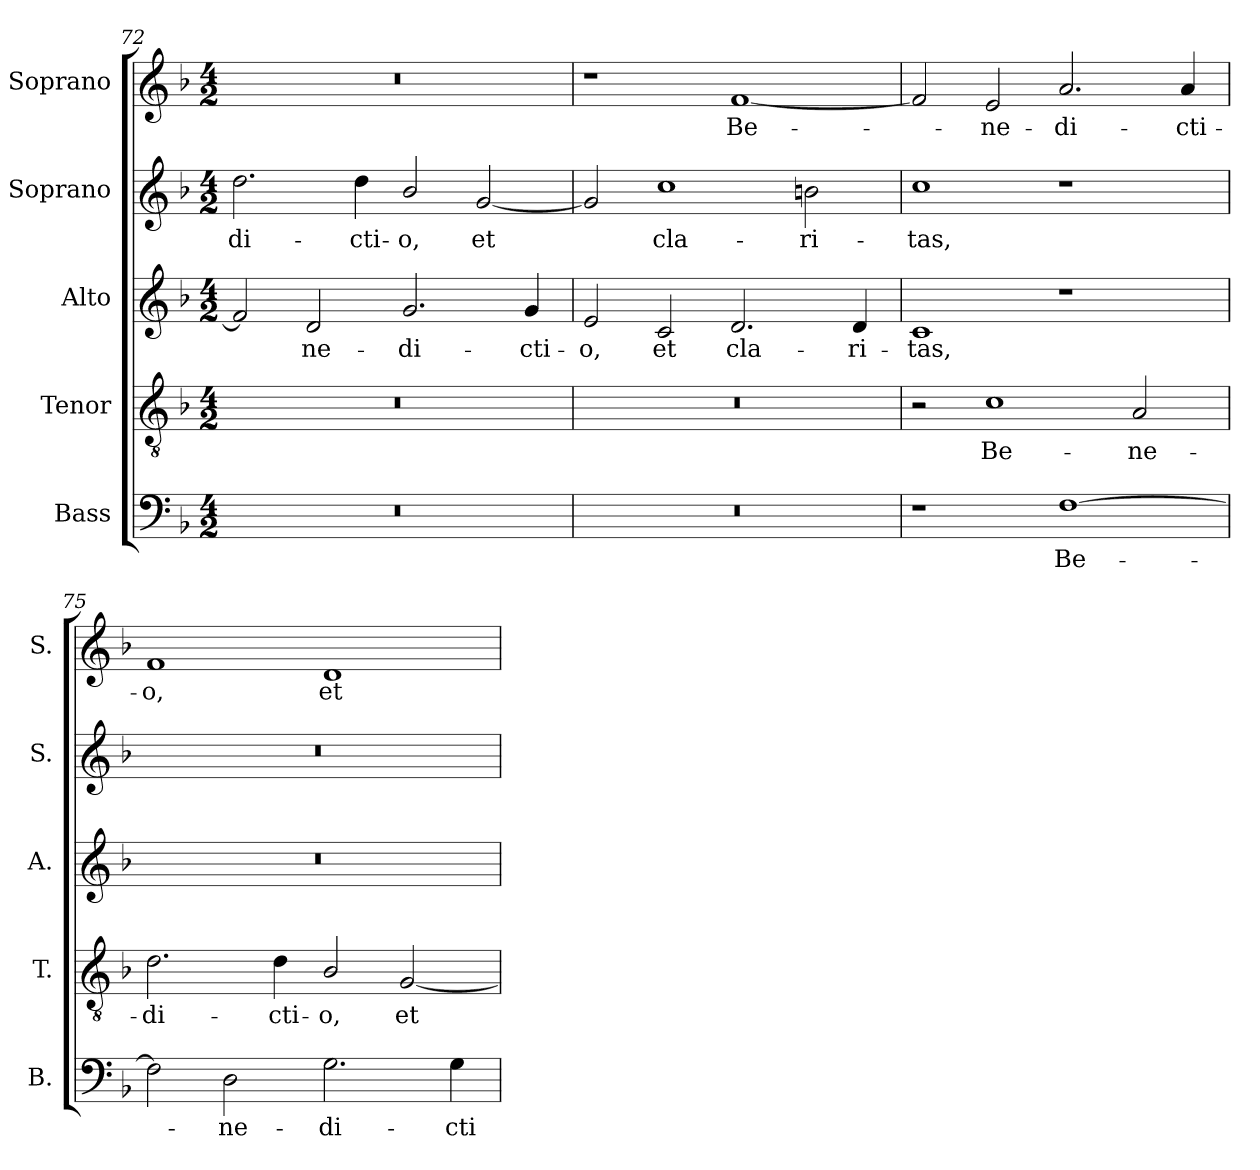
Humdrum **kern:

**kern	**text	**kern	**text	**kern	**text	**kern	**text	**kern	**text
*part5	*part5	*part4	*part4	*part3	*part3	*part2	*part2	*part1	*part1
*staff5	*staff5	*staff4	*staff4	*staff3	*staff3	*staff2	*staff2	*staff1	*staff1
*I"Bass	*	*I"Tenor	*	*I"Alto	*	*I"Soprano	*	*I"Soprano	*
*I'B.	*	*I'T.	*	*I'A.	*	*I'S.	*	*I'S.	*
*clefF4	*	*clefGv2	*	*clefG2	*	*clefG2	*	*clefG2	*
*	*	*ITrd7c12	*	*	*	*	*	*	*
*k[b-]	*	*k[b-]	*	*k[b-]	*	*k[b-]	*	*k[b-]	*
*F:	*	*F:	*	*F:	*	*F:	*	*F:	*
*M4/2	*	*M4/2	*	*M4/2	*	*M4/2	*	*M4/2	*
=72	=72	=72	=72	=72	=72	=72	=72	=72	=72
!LO:N:vis=1	!	!LO:N:vis=1	!	!	!	!	!	!	!
!	!	!	!	!	!	!	!LO:LY:b:color=#000000	!LO:N:vis=1	!
0r	.	0r	.	2fi/]	.	2.ddi\	-di-	0r	.
!	!	!	!	!	!LO:LY:b:color=#000000	!	!	!	!
.	.	.	.	2di/	-ne-	.	.	.	.
!	!	!	!	!	!	!	!LO:LY:b:color=#000000	!	!
.	.	.	.	.	.	4ddi\	-cti-	.	.
!	!	!	!	!	!LO:LY:b:color=#000000	!	!	!	!
!	!	!	!	!	!	!	!LO:LY:b:color=#000000	!	!
.	.	.	.	2.gi/	-di-	2b-i/	-o,	.	.
!	!	!	!	!	!	!	!LO:LY:b:color=#000000	!	!
.	.	.	.	.	.	[2gi/	et	.	.
!	!	!	!	!	!LO:LY:b:color=#000000	!	!	!	!
.	.	.	.	4gi/	-cti-	.	.	.	.
=73	=73	=73	=73	=73	=73	=73	=73	=73	=73
!LO:N:vis=1	!	!LO:N:vis=1	!	!	!	!	!	!	!
!	!	!	!	!	!LO:LY:b:color=#000000	!	!	!	!
0r	.	0r	.	2ei/	-o,	2gi/]	.	1r	.
!	!	!	!	!	!LO:LY:b:color=#000000	!	!	!	!
!	!	!	!	!	!	!	!LO:LY:b:color=#000000	!	!
.	.	.	.	2ci/	et	1cci	cla-	.	.
!	!	!	!	!	!LO:LY:b:color=#000000	!	!	!	!
!	!	!	!	!	!	!	!	!	!LO:LY:b:color=#000000
.	.	.	.	2.di/	cla-	.	.	[1fi	Be-
!	!	!	!	!	!	!	!LO:LY:b:color=#000000	!	!
.	.	.	.	.	.	2bni\	-ri-	.	.
!	!	!	!	!	!LO:LY:b:color=#000000	!	!	!	!
.	.	.	.	4di/	-ri-	.	.	.	.
=74	=74	=74	=74	=74	=74	=74	=74	=74	=74
!	!	!	!	!	!LO:LY:b:color=#000000	!	!	!	!
!	!	!	!	!	!	!	!LO:LY:b:color=#000000	!	!
1r	.	2r	.	1ci	-tas,	1cci	-tas,	2fi/]	.
!	!	!	!LO:LY:b:color=#000000	!	!	!	!	!	!
!	!	!	!	!	!	!	!	!	!LO:LY:b:color=#000000
.	.	1Ci	Be-	.	.	.	.	2ei/	-ne-
!	!LO:LY:b:color=#000000	!	!	!	!	!	!	!	!
!	!	!	!	!	!	!	!	!	!LO:LY:b:color=#000000
[1Fi	Be-	.	.	1r	.	1r	.	2.ai/	-di-
!	!	!	!LO:LY:b:color=#000000	!	!	!	!	!	!
.	.	2AAi/	-ne-	.	.	.	.	.	.
!	!	!	!	!	!	!	!	!	!LO:LY:b:color=#000000
.	.	.	.	.	.	.	.	4ai/	-cti-
=75	=75	=75	=75	=75	=75	=75	=75	=75	=75
!	!	!	!LO:LY:b:color=#000000	!LO:N:vis=1	!	!LO:N:vis=1	!	!	!
!	!	!	!	!	!	!	!	!	!LO:LY:b:color=#000000
2Fi\]	.	2.Di\	-di-	0r	.	0r	.	1fi	-o,
!	!LO:LY:b:color=#000000	!	!	!	!	!	!	!	!
2Di\	-ne-	.	.	.	.	.	.	.	.
!	!	!	!LO:LY:b:color=#000000	!	!	!	!	!	!
.	.	4Di\	-cti-	.	.	.	.	.	.
!	!LO:LY:b:color=#000000	!	!	!	!	!	!	!	!
!	!	!	!LO:LY:b:color=#000000	!	!	!	!	!	!
!	!	!	!	!	!	!	!	!	!LO:LY:b:color=#000000
2.Gi\	-di-	2BB-i/	-o,	.	.	.	.	1di	et
!	!	!	!LO:LY:b:color=#000000	!	!	!	!	!	!
.	.	[2GGi/	et	.	.	.	.	.	.
!	!LO:LY:b:color=#000000	!	!	!	!	!	!	!	!
4Gi\	-cti-	.	.	.	.	.	.	.	.
=	=	=	=	=	=	=	=	=	=
*-	*-	*-	*-	*-	*-	*-	*-	*-	*-
